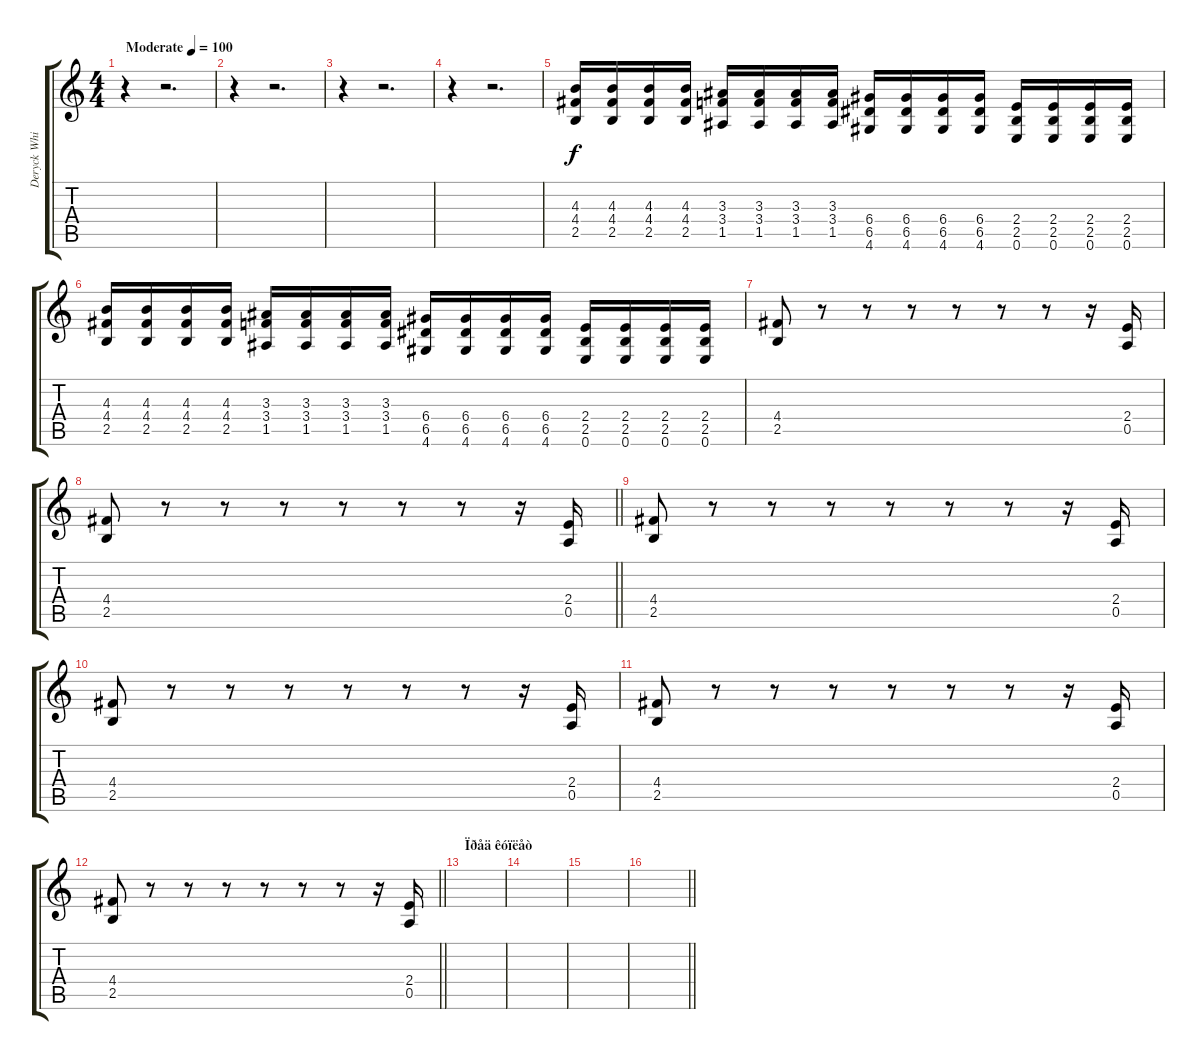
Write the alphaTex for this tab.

\track ("Deryck Whibley" "Deryck Whi") {instrument distortionguitar}
\staff {score tabs}
\tuning (E4 B3 G3 D3 A2 E2) {hide}
\ts (4 4)
\tempo (100 "Moderate")
\clef g2
\ks c
r.4{dy f instrument distortionguitar} r.2{d} |
r.4 r.2{d} |
r.4 r.2{d} |
r.4 r.2{d} |
(4.3 4.4 2.5).16 (4.3 4.4 2.5).16 (4.3 4.4 2.5).16 (4.3 4.4 2.5).16 (3.3 3.4 1.5).16 (3.3 3.4 1.5).16 (3.3 3.4 1.5).16 (3.3 3.4 1.5).16 (6.4 6.5 4.6).16 (6.4 6.5 4.6).16 (6.4 6.5 4.6).16 (6.4 6.5 4.6).16 (2.4 2.5 0.6).16 (2.4 2.5 0.6).16 (2.4 2.5 0.6).16 (2.4 2.5 0.6).16 |
(4.3 4.4 2.5).16 (4.3 4.4 2.5).16 (4.3 4.4 2.5).16 (4.3 4.4 2.5).16 (3.3 3.4 1.5).16 (3.3 3.4 1.5).16 (3.3 3.4 1.5).16 (3.3 3.4 1.5).16 (6.4 6.5 4.6).16 (6.4 6.5 4.6).16 (6.4 6.5 4.6).16 (6.4 6.5 4.6).16 (2.4 2.5 0.6).16 (2.4 2.5 0.6).16 (2.4 2.5 0.6).16 (2.4 2.5 0.6).16 |
(4.4 2.5).8 r.8 r.8 r.8 r.8 r.8 r.8 r.16 (2.4 0.5).16 |
\barLineRight lightlight
(4.4 2.5).8 r.8 r.8 r.8 r.8 r.8 r.8 r.16 (2.4 0.5).16 |
(4.4 2.5).8 r.8 r.8 r.8 r.8 r.8 r.8 r.16 (2.4 0.5).16 |
(4.4 2.5).8 r.8 r.8 r.8 r.8 r.8 r.8 r.16 (2.4 0.5).16 |
(4.4 2.5).8 r.8 r.8 r.8 r.8 r.8 r.8 r.16 (2.4 0.5).16 |
\barLineRight lightlight
(4.4 2.5).8 r.8 r.8 r.8 r.8 r.8 r.8 r.16 (2.4 0.5).16 |
\section ("" "Ïðåä êóïëåò")
|
|
|
\barLineRight lightlight
